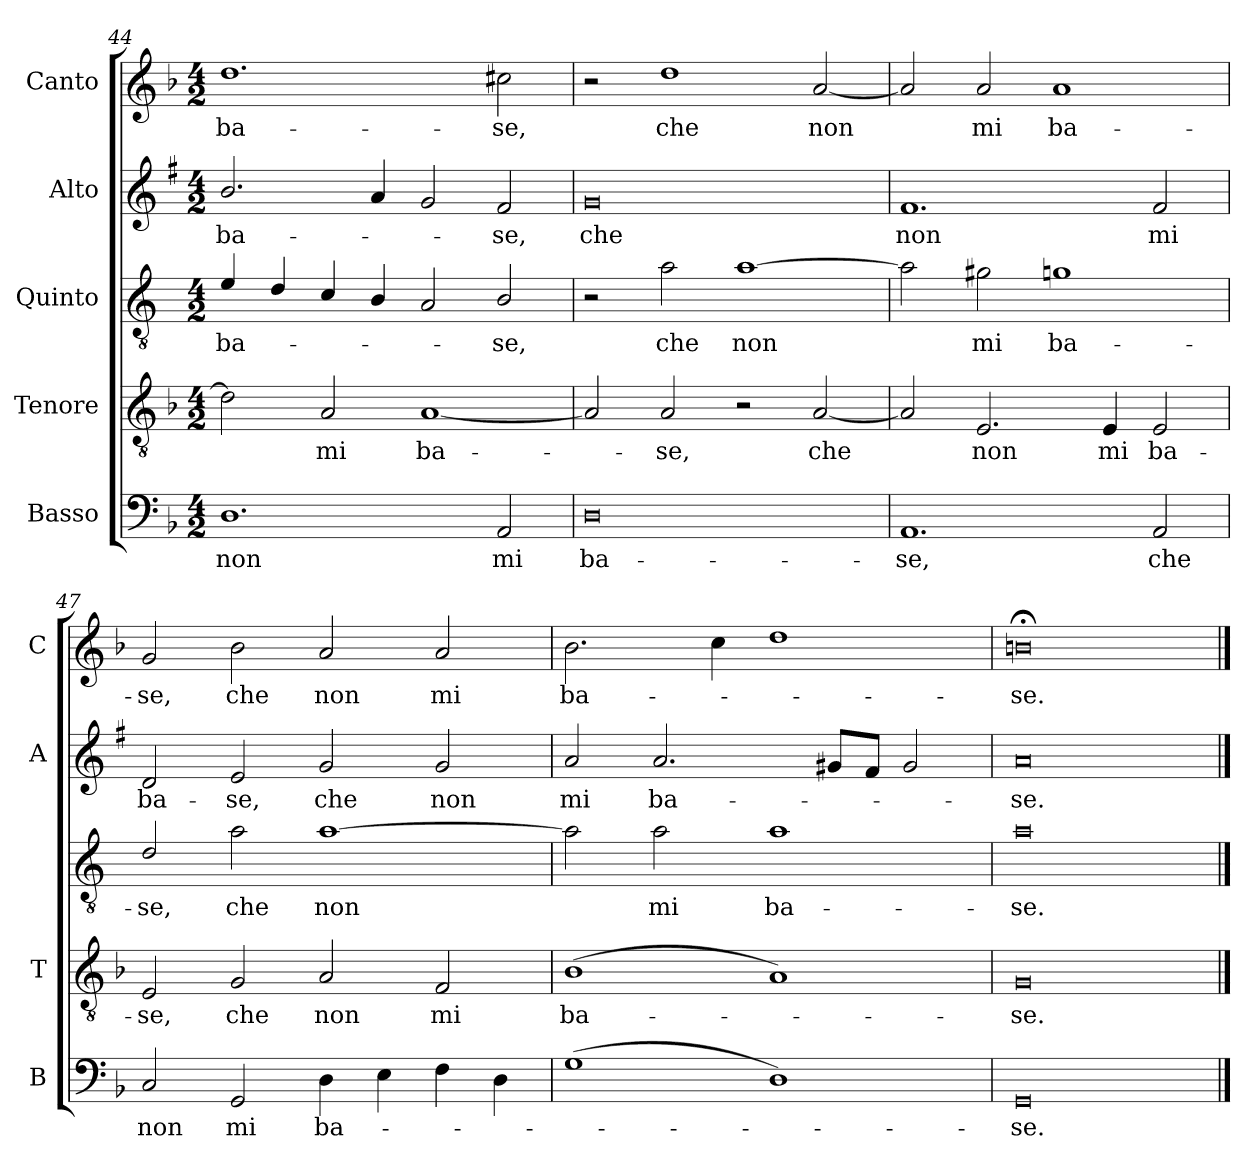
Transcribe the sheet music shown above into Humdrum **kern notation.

**kern	**text	**kern	**text	**kern	**text	**kern	**text	**kern	**text
*part5	*part5	*part4	*part4	*part3	*part3	*part2	*part2	*part1	*part1
*staff5	*staff5	*staff4	*staff4	*staff3	*staff3	*staff2	*staff2	*staff1	*staff1
*I"Basso	*	*I"Tenore	*	*I"Quinto	*	*I"Alto	*	*I"Canto	*
*I'B	*	*I'T	*	*	*	*I'A	*	*I'C	*
!!LO:LB:g=z
*clefF4	*	*clefGv2	*	*clefGv2	*	*clefG2	*	*clefG2	*
*	*	*	*	*ITrd4c7	*	*ITrd1c2	*	*	*
*k[b-]	*	*k[b-]	*	*k[b-]	*	*k[b-]	*	*k[b-]	*
*F:	*	*F:	*	*F:	*	*F:	*	*F:	*
*M4/2	*	*M4/2	*	*M4/2	*	*M4/2	*	*M4/2	*
=44	=44	=44	=44	=44	=44	=44	=44	=44	=44
!	!LO:LY:b	!	!	!	!LO:LY:b	!	!LO:LY:b	!	!LO:LY:b
1.D	non	2d\]	.	4A/	ba-	2.a/	ba-	1.dd	ba-
.	.	.	.	4G/	.	.	.	.	.
!	!	!	!LO:LY:b	!	!	!	!	!	!
.	.	2A/	mi	4F/	.	.	.	.	.
.	.	.	.	4E/	.	4g/	.	.	.
!	!	!	!LO:LY:b	!	!	!	!	!	!
.	.	[1A	ba-	2D/	.	2f/	.	.	.
!	!LO:LY:b	!	!	!	!LO:LY:b	!	!LO:LY:b	!	!LO:LY:b
2AA/	mi	.	.	2E/	-se,	2e/	-se,	2cc#X\	-se,
=45	=45	=45	=45	=45	=45	=45	=45	=45	=45
!	!LO:LY:b	!	!	!	!	!	!LO:LY:b	!	!
0D	ba-	2A/]	.	2r	.	0f	che	2r	.
!	!	!	!LO:LY:b	!	!LO:LY:b	!	!	!	!LO:LY:b
.	.	2A/	-se,	2d\	che	.	.	1dd	che
!	!	!	!	!	!LO:LY:b	!	!	!	!
.	.	2r	.	[1d	non	.	.	.	.
!	!	!	!LO:LY:b	!	!	!	!	!	!LO:LY:b
.	.	[2A/	che	.	.	.	.	[2a/	non
=46	=46	=46	=46	=46	=46	=46	=46	=46	=46
!	!LO:LY:b	!	!	!	!	!	!LO:LY:b	!	!
1.AA	-se,	2A/]	.	2d\]	.	1.e	non	2a/]	.
!	!	!	!LO:LY:b	!	!LO:LY:b	!	!	!	!LO:LY:b
.	.	2.E/	non	2c#X\	mi	.	.	2a/	mi
!	!	!	!	!	!LO:LY:b	!	!	!	!LO:LY:b
.	.	.	.	1cn	ba-	.	.	1a	ba-
!	!	!	!LO:LY:b	!	!	!	!	!	!
.	.	4E/	mi	.	.	.	.	.	.
!	!LO:LY:b	!	!LO:LY:b	!	!	!	!LO:LY:b	!	!
2AA/	che	2E/	ba-	.	.	2e/	mi	.	.
=47	=47	=47	=47	=47	=47	=47	=47	=47	=47
!	!LO:LY:b	!	!LO:LY:b	!	!LO:LY:b	!	!LO:LY:b	!	!LO:LY:b
2C/	non	2E/	-se,	2G/	-se,	2c/	ba-	2g/	-se,
!	!LO:LY:b	!	!LO:LY:b	!	!LO:LY:b	!	!LO:LY:b	!	!LO:LY:b
2GG/	mi	2G/	che	2d\	che	2d/	-se,	2b-\	che
!	!LO:LY:b	!	!LO:LY:b	!	!LO:LY:b	!	!LO:LY:b	!	!LO:LY:b
4D\	ba-	2A/	non	[1d	non	2f/	che	2a/	non
4E\	.	.	.	.	.	.	.	.	.
!	!	!	!LO:LY:b	!	!	!	!LO:LY:b	!	!LO:LY:b
4F\	.	2F/	mi	.	.	2f/	non	2a/	mi
4D\	.	.	.	.	.	.	.	.	.
=48	=48	=48	=48	=48	=48	=48	=48	=48	=48
!	!	!	!LO:LY:b	!	!	!	!LO:LY:b	!	!LO:LY:b
(>1G	.	(>1B-	ba-	2d\]	.	2g/	mi	2.b-\	ba-
!	!	!	!	!	!LO:LY:b	!	!LO:LY:b	!	!
.	.	.	.	2d\	mi	2.g/	ba-	.	.
.	.	.	.	.	.	.	.	4cc\	.
!	!	!	!	!	!LO:LY:b	!	!	!	!
1D)	.	1A)	.	1d	ba-	.	.	1dd	.
.	.	.	.	.	.	8f#X/L	.	.	.
.	.	.	.	.	.	8e/J	.	.	.
.	.	.	.	.	.	2f#/	.	.	.
=49	=49	=49	=49	=49	=49	=49	=49	=49	=49
!	!LO:LY:b	!	!LO:LY:b	!	!LO:LY:b	!	!LO:LY:b	!	!LO:LY:b
0GG	-se.	0G	-se.	0d	-se.	0g	-se.	0bn;<	-se.
==	==	==	==	==	==	==	==	==	==
*-	*-	*-	*-	*-	*-	*-	*-	*-	*-
